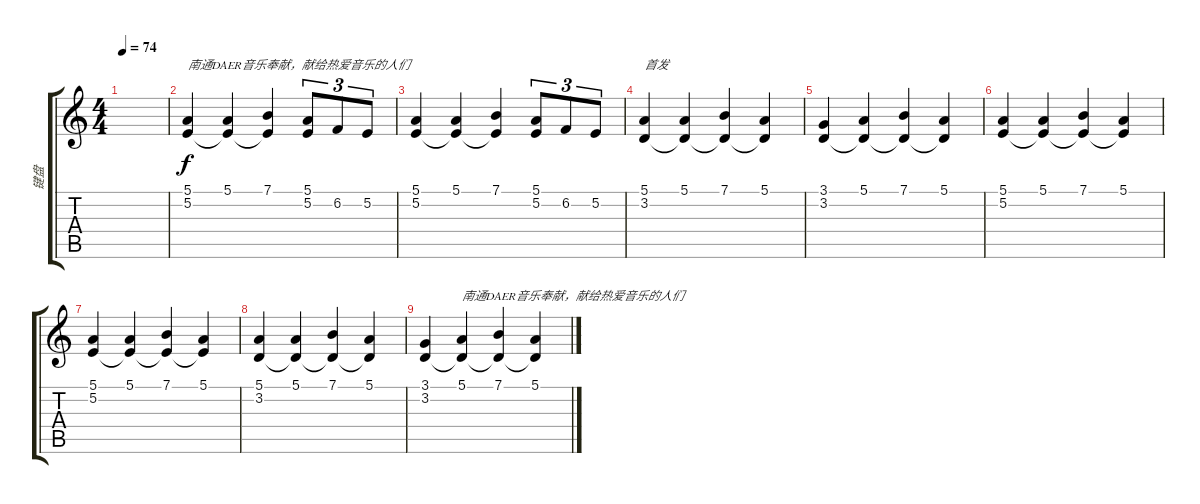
\track ("键盘" "键盘") {instrument synthstrings1}
\staff {score tabs}
\tuning (E4 B3 G3 D3 A2 E2) {hide}
\ts (4 4)
\tempo 74
\clef g2
\ks c
|
(5.1 5.2).4{txt "南通DAER音乐奉献，献给热爱音乐的人们"} (5.1 5.2{t}).4 (7.1 5.2{t}).4 (5.1 5.2).8{tu (3 2)} 6.2.8{tu (3 2)} 5.2.8{tu (3 2)} |
(5.1 5.2).4 (5.1 5.2{t}).4 (7.1 5.2{t}).4 (5.1 5.2).8{tu (3 2)} 6.2.8{tu (3 2)} 5.2.8{tu (3 2)} |
(5.1 3.2).4{txt "首发"} (5.1 3.2{t}).4 (7.1 3.2{t}).4 (5.1 3.2{t}).4 |
(3.1 3.2).4 (5.1 3.2{t}).4 (7.1 3.2{t}).4 (5.1 3.2{t}).4 |
(5.1 5.2).4 (5.1 5.2{t}).4 (7.1 5.2{t}).4 (5.1 5.2{t}).4 |
(5.1 5.2).4 (5.1 5.2{t}).4 (7.1 5.2{t}).4 (5.1 5.2{t}).4 |
(5.1 3.2).4 (5.1 3.2{t}).4 (7.1 3.2{t}).4 (5.1 3.2{t}).4 |
(3.1 3.2).4 (5.1 3.2{t}).4{txt "南通DAER音乐奉献，献给热爱音乐的人们"} (7.1 3.2{t}).4 (5.1 3.2{t}).4
